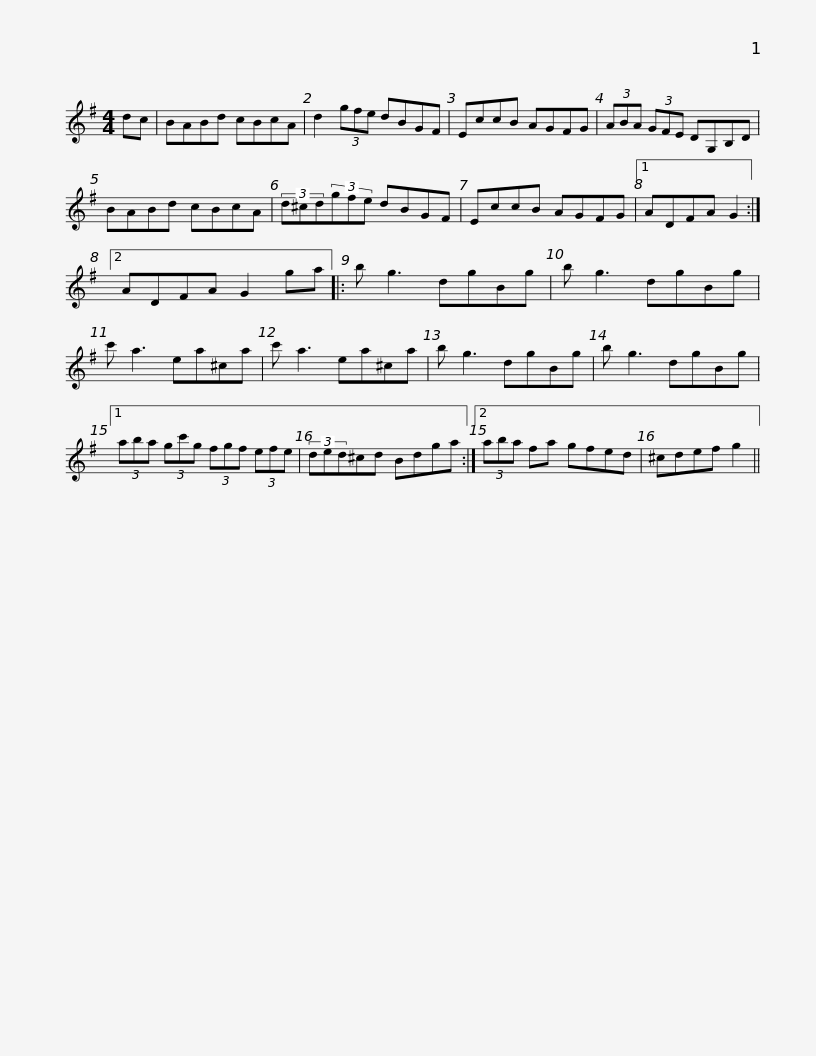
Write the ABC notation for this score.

X:1
L:1/8
M:4/4
I:linebreak $
K:G
V:1 treble
V:1
 dc | BABd cBcA | d2 (3gfe dBGF | EccB AGFG | (3ABA (3GFE DG,B,D | %5
 BABd cBcA |$ (3d^cd(3gfe dBGF | EccB AGFG |1 ADFA G2 :|2 ADFA G2 ga |: %10
 b g3 dgBg | b g3 dgBg |$ c' a3 ea^ca | c' a3 ea^ca | b g3 dgBg | %15
 b g3 dgBg |1 (3aba (3gc'g (3fgf (3efe |$ (3ded^cd Bdga :|2 (3aba fa gfed | ^cdef g2 || %20
